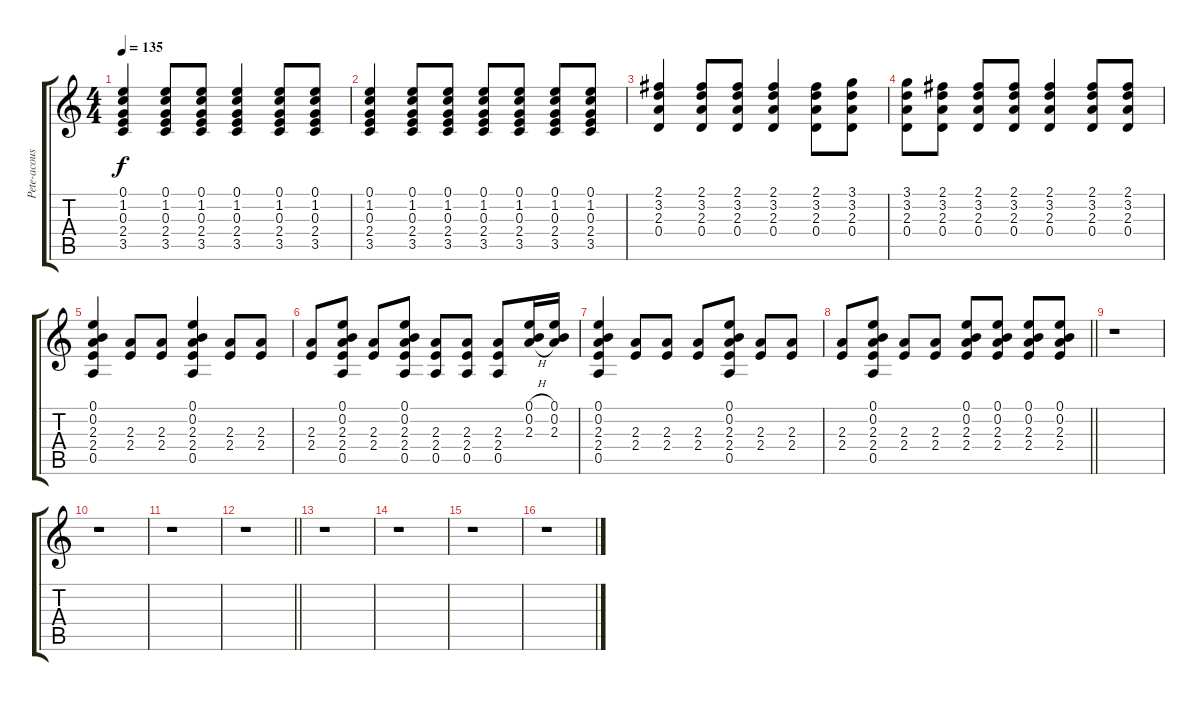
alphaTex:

\track ("Pete-acoustic" "Pete-acous") {instrument acousticguitarsteel}
\staff {score tabs}
\tuning (E4 B3 G3 D3 A2 E2) {hide}
\ts (4 4)
\tempo 135
\clef g2
\ks c
(0.1 1.2 0.3 2.4 3.5).4{dy f} (0.1 1.2 0.3 2.4 3.5).8 (0.1 1.2 0.3 2.4 3.5).8 (0.1 1.2 0.3 2.4 3.5).4 (0.1 1.2 0.3 2.4 3.5).8 (0.1 1.2 0.3 2.4 3.5).8 |
(0.1 1.2 0.3 2.4 3.5).4 (0.1 1.2 0.3 2.4 3.5).8 (0.1 1.2 0.3 2.4 3.5).8 (0.1 1.2 0.3 2.4 3.5).8 (0.1 1.2 0.3 2.4 3.5).8 (0.1 1.2 0.3 2.4 3.5).8 (0.1 1.2 0.3 2.4 3.5).8 |
(2.1 3.2 2.3 0.4).4 (2.1 3.2 2.3 0.4).8 (2.1 3.2 2.3 0.4).8 (2.1 3.2 2.3 0.4).4 (2.1 3.2 2.3 0.4).8 (3.1 3.2 2.3 0.4).8 |
(3.1 3.2 2.3 0.4).8 (2.1 3.2 2.3 0.4).8 (2.1 3.2 2.3 0.4).8 (2.1 3.2 2.3 0.4).8 (2.1 3.2 2.3 0.4).4 (2.1 3.2 2.3 0.4).8 (2.1 3.2 2.3 0.4).8 |
(0.1 0.2 2.3 2.4 0.5).4 (2.3 2.4).8 (2.3 2.4).8 (0.1 0.2 2.3 2.4 0.5).4 (2.3 2.4).8 (2.3 2.4).8 |
(2.3 2.4).8 (0.1 0.2 2.3 2.4 0.5).8 (2.3 2.4).8 (0.1 0.2 2.3 2.4 0.5).8 (2.3 2.4 0.5).8 (2.3 2.4 0.5).8 (2.3 2.4 0.5).8 (0.1{h} 0.2{h} 2.3{h}).16 (0.1 0.2 2.3).16 |
(0.1 0.2 2.3 2.4 0.5).4 (2.3 2.4).8 (2.3 2.4).8 (2.3 2.4).8 (0.1 0.2 2.3 2.4 0.5).8 (2.3 2.4).8 (2.3 2.4).8 |
\barLineRight lightlight
(2.3 2.4).8 (0.1 0.2 2.3 2.4 0.5).8 (2.3 2.4).8 (2.3 2.4).8 (0.1 0.2 2.3 2.4).8 (0.1 0.2 2.3 2.4).8 (0.1 0.2 2.3 2.4).8 (0.1 0.2 2.3 2.4).8 |
r.1 |
r.1 |
r.1 |
\barLineRight lightlight
r.1 |
r.1 |
r.1 |
r.1 |
r.1
